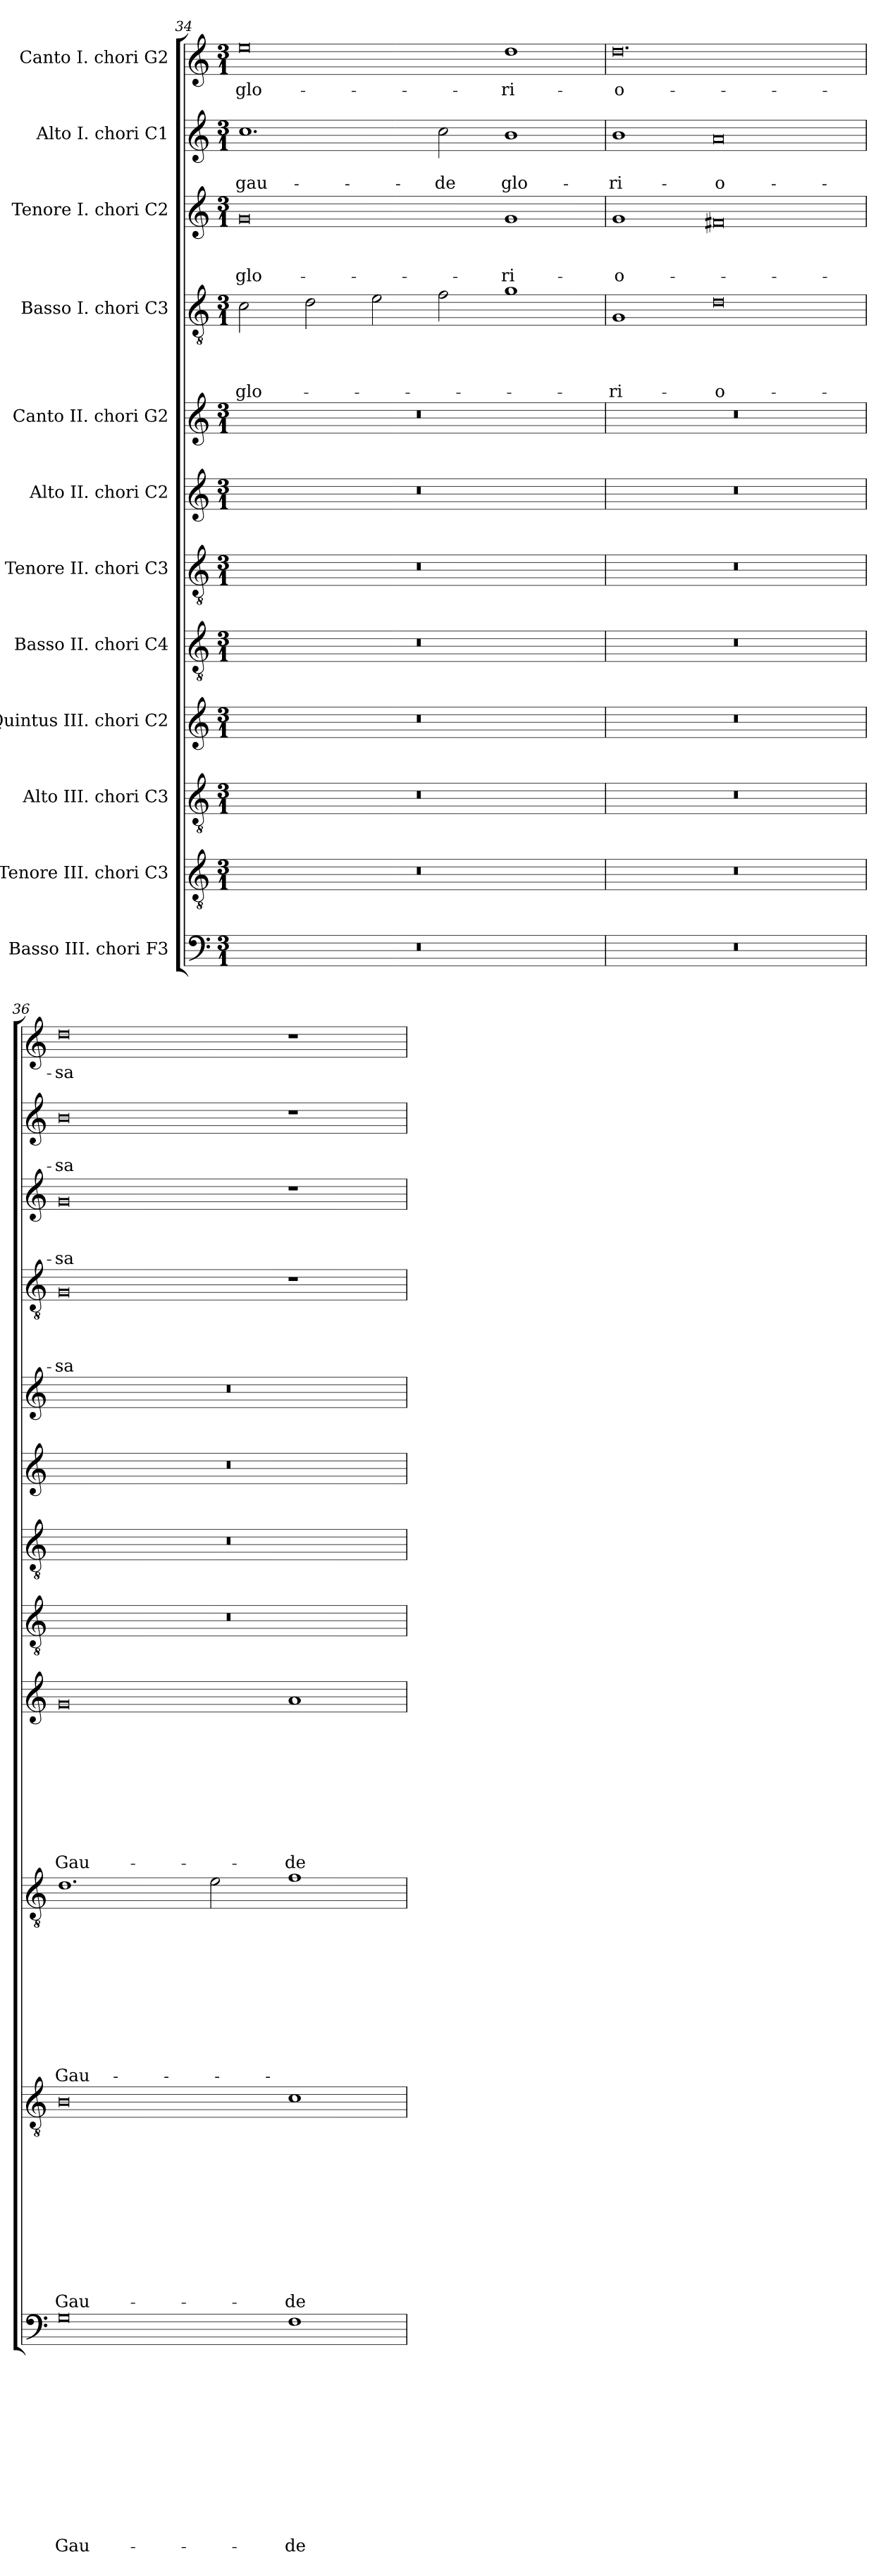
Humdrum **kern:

**kern	**text	**text	**text	**text	**text	**text	**text	**text	**text	**text	**text	**text	**kern	**text	**text	**text	**text	**text	**text	**text	**text	**text	**text	**text	**kern	**text	**text	**text	**text	**text	**text	**text	**text	**text	**text	**kern	**text	**text	**text	**text	**text	**text	**text	**text	**text	**kern	**kern	**kern	**kern	**kern	**text	**text	**text	**text	**kern	**text	**text	**text	**kern	**text	**text	**kern	**text
*part12	*part12	*part12	*part12	*part12	*part12	*part12	*part12	*part12	*part12	*part12	*part12	*part12	*part11	*part11	*part11	*part11	*part11	*part11	*part11	*part11	*part11	*part11	*part11	*part11	*part10	*part10	*part10	*part10	*part10	*part10	*part10	*part10	*part10	*part10	*part10	*part9	*part9	*part9	*part9	*part9	*part9	*part9	*part9	*part9	*part9	*part8	*part7	*part6	*part5	*part4	*part4	*part4	*part4	*part4	*part3	*part3	*part3	*part3	*part2	*part2	*part2	*part1	*part1
*staff12	*staff12	*staff12	*staff12	*staff12	*staff12	*staff12	*staff12	*staff12	*staff12	*staff12	*staff12	*staff12	*staff11	*staff11	*staff11	*staff11	*staff11	*staff11	*staff11	*staff11	*staff11	*staff11	*staff11	*staff11	*staff10	*staff10	*staff10	*staff10	*staff10	*staff10	*staff10	*staff10	*staff10	*staff10	*staff10	*staff9	*staff9	*staff9	*staff9	*staff9	*staff9	*staff9	*staff9	*staff9	*staff9	*staff8	*staff7	*staff6	*staff5	*staff4	*staff4	*staff4	*staff4	*staff4	*staff3	*staff3	*staff3	*staff3	*staff2	*staff2	*staff2	*staff1	*staff1
*I"Basso III. chori F3	*	*	*	*	*	*	*	*	*	*	*	*	*I"Tenore III. chori C3	*	*	*	*	*	*	*	*	*	*	*	*I"Alto III. chori C3	*	*	*	*	*	*	*	*	*	*	*I"Quintus  III. chori C2	*	*	*	*	*	*	*	*	*	*I"Basso II. chori C4	*I"Tenore II. chori C3	*I"Alto II. chori C2	*I"Canto II. chori G2	*I"Basso I. chori C3	*	*	*	*	*I"Tenore I. chori C2	*	*	*	*I"Alto I. chori C1	*	*	*I"Canto I. chori G2	*
*clefF4	*	*	*	*	*	*	*	*	*	*	*	*	*clefGv2	*	*	*	*	*	*	*	*	*	*	*	*clefGv2	*	*	*	*	*	*	*	*	*	*	*clefG2	*	*	*	*	*	*	*	*	*	*clefGv2	*clefGv2	*clefG2	*clefG2	*clefGv2	*	*	*	*	*clefG2	*	*	*	*clefG2	*	*	*clefG2	*
*k[]	*	*	*	*	*	*	*	*	*	*	*	*	*k[]	*	*	*	*	*	*	*	*	*	*	*	*k[]	*	*	*	*	*	*	*	*	*	*	*k[]	*	*	*	*	*	*	*	*	*	*k[]	*k[]	*k[]	*k[]	*k[]	*	*	*	*	*k[]	*	*	*	*k[]	*	*	*k[]	*
*C:	*	*	*	*	*	*	*	*	*	*	*	*	*C:	*	*	*	*	*	*	*	*	*	*	*	*C:	*	*	*	*	*	*	*	*	*	*	*C:	*	*	*	*	*	*	*	*	*	*C:	*C:	*C:	*C:	*C:	*	*	*	*	*C:	*	*	*	*C:	*	*	*C:	*
*M3/1	*	*	*	*	*	*	*	*	*	*	*	*	*M3/1	*	*	*	*	*	*	*	*	*	*	*	*M3/1	*	*	*	*	*	*	*	*	*	*	*M3/1	*	*	*	*	*	*	*	*	*	*M3/1	*M3/1	*M3/1	*M3/1	*M3/1	*	*	*	*	*M3/1	*	*	*	*M3/1	*	*	*M3/1	*
=34	=34	=34	=34	=34	=34	=34	=34	=34	=34	=34	=34	=34	=34	=34	=34	=34	=34	=34	=34	=34	=34	=34	=34	=34	=34	=34	=34	=34	=34	=34	=34	=34	=34	=34	=34	=34	=34	=34	=34	=34	=34	=34	=34	=34	=34	=34	=34	=34	=34	=34	=34	=34	=34	=34	=34	=34	=34	=34	=34	=34	=34	=34	=34
0.r	.	.	.	.	.	.	.	.	.	.	.	.	0.r	.	.	.	.	.	.	.	.	.	.	.	0.r	.	.	.	.	.	.	.	.	.	.	0.r	.	.	.	.	.	.	.	.	.	0.r	0.r	0.r	0.r	2c\	.	.	.	glo-	0g	.	.	glo-	1.cc	.	gau-	0ee	glo-
.	.	.	.	.	.	.	.	.	.	.	.	.	.	.	.	.	.	.	.	.	.	.	.	.	.	.	.	.	.	.	.	.	.	.	.	.	.	.	.	.	.	.	.	.	.	.	.	.	.	2d\	.	.	.	.	.	.	.	.	.	.	.	.	.
.	.	.	.	.	.	.	.	.	.	.	.	.	.	.	.	.	.	.	.	.	.	.	.	.	.	.	.	.	.	.	.	.	.	.	.	.	.	.	.	.	.	.	.	.	.	.	.	.	.	2e\	.	.	.	.	.	.	.	.	.	.	.	.	.
.	.	.	.	.	.	.	.	.	.	.	.	.	.	.	.	.	.	.	.	.	.	.	.	.	.	.	.	.	.	.	.	.	.	.	.	.	.	.	.	.	.	.	.	.	.	.	.	.	.	2f\	.	.	.	.	.	.	.	.	2cc\	.	-de	.	.
.	.	.	.	.	.	.	.	.	.	.	.	.	.	.	.	.	.	.	.	.	.	.	.	.	.	.	.	.	.	.	.	.	.	.	.	.	.	.	.	.	.	.	.	.	.	.	.	.	.	1g	.	.	.	.	1g	.	.	-ri-	1b	.	glo-	1dd	-ri-
=35	=35	=35	=35	=35	=35	=35	=35	=35	=35	=35	=35	=35	=35	=35	=35	=35	=35	=35	=35	=35	=35	=35	=35	=35	=35	=35	=35	=35	=35	=35	=35	=35	=35	=35	=35	=35	=35	=35	=35	=35	=35	=35	=35	=35	=35	=35	=35	=35	=35	=35	=35	=35	=35	=35	=35	=35	=35	=35	=35	=35	=35	=35	=35
0.r	.	.	.	.	.	.	.	.	.	.	.	.	0.r	.	.	.	.	.	.	.	.	.	.	.	0.r	.	.	.	.	.	.	.	.	.	.	0.r	.	.	.	.	.	.	.	.	.	0.r	0.r	0.r	0.r	1G	.	.	.	-ri-	1g	.	.	-o-	1b	.	-ri-	0.dd	-o-
.	.	.	.	.	.	.	.	.	.	.	.	.	.	.	.	.	.	.	.	.	.	.	.	.	.	.	.	.	.	.	.	.	.	.	.	.	.	.	.	.	.	.	.	.	.	.	.	.	.	0d	.	.	.	-o-	0f#X	.	.	.	0a	.	-o-	.	.
=36	=36	=36	=36	=36	=36	=36	=36	=36	=36	=36	=36	=36	=36	=36	=36	=36	=36	=36	=36	=36	=36	=36	=36	=36	=36	=36	=36	=36	=36	=36	=36	=36	=36	=36	=36	=36	=36	=36	=36	=36	=36	=36	=36	=36	=36	=36	=36	=36	=36	=36	=36	=36	=36	=36	=36	=36	=36	=36	=36	=36	=36	=36	=36
0G	.	.	.	.	.	.	.	.	.	.	.	Gau-	0B	.	.	.	.	.	.	.	.	.	.	Gau-	1.d	.	.	.	.	.	.	.	.	.	Gau-	0g	.	.	.	.	.	.	.	.	Gau-	0.r	0.r	0.r	0.r	0G	.	.	.	-sa	0g	.	.	-sa	0b	.	-sa	0dd	-sa
.	.	.	.	.	.	.	.	.	.	.	.	.	.	.	.	.	.	.	.	.	.	.	.	.	2e\	.	.	.	.	.	.	.	.	.	.	.	.	.	.	.	.	.	.	.	.	.	.	.	.	.	.	.	.	.	.	.	.	.	.	.	.	.	.
1F	.	.	.	.	.	.	.	.	.	.	.	-de	1c	.	.	.	.	.	.	.	.	.	.	-de	1f	.	.	.	.	.	.	.	.	.	.	1a	.	.	.	.	.	.	.	.	-de	.	.	.	.	1r	.	.	.	.	1r	.	.	.	1r	.	.	1r	.
=	=	=	=	=	=	=	=	=	=	=	=	=	=	=	=	=	=	=	=	=	=	=	=	=	=	=	=	=	=	=	=	=	=	=	=	=	=	=	=	=	=	=	=	=	=	=	=	=	=	=	=	=	=	=	=	=	=	=	=	=	=	=	=
*-	*-	*-	*-	*-	*-	*-	*-	*-	*-	*-	*-	*-	*-	*-	*-	*-	*-	*-	*-	*-	*-	*-	*-	*-	*-	*-	*-	*-	*-	*-	*-	*-	*-	*-	*-	*-	*-	*-	*-	*-	*-	*-	*-	*-	*-	*-	*-	*-	*-	*-	*-	*-	*-	*-	*-	*-	*-	*-	*-	*-	*-	*-	*-
